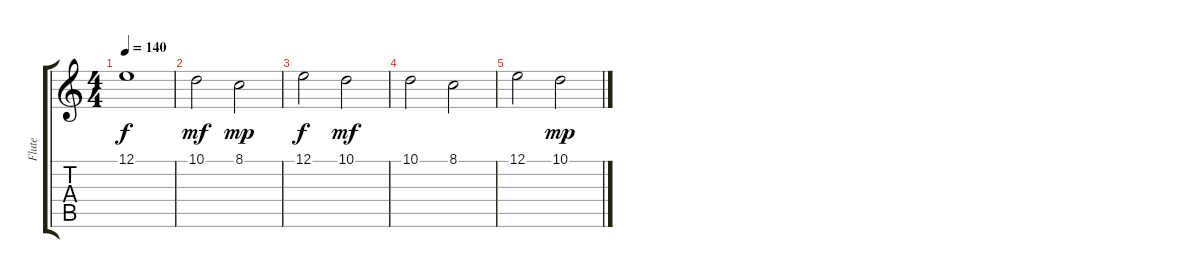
\track ("Flute" "Flute") {instrument flute}
\staff {score tabs}
\tuning (E4 B3 G3 D3 A2 E2) {hide}
\ts (4 4)
\tempo 140
\clef g2
\ks c
12.1.1{dy f} |
10.1.2{dy mf} 8.1.2{dy mp} |
12.1.2{dy f} 10.1.2{dy mf} |
10.1.2 8.1.2 |
12.1.2 10.1.2{dy mp}
